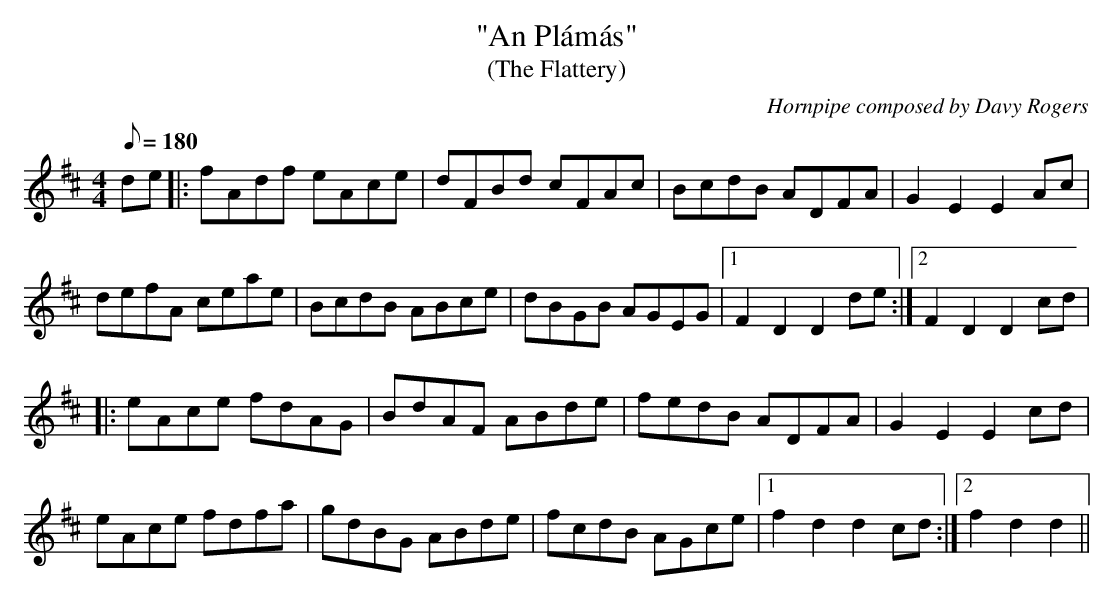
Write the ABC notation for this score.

X:1
T:"An Plámás"
T:(The Flattery)
C:Hornpipe composed by Davy Rogers
L:1/8
Q:180
M:4/4
K:D
de |: fAdf eAce | dFBd cFAc | BcdB ADFA | G2 E2 E2 Ac |
defA ceae | BcdB ABce | dBGB AGEG |1 F2 D2 D2 de :|2 F2 D2 D2 cd |
|: eAce fdAG | BdAF ABde | fedB ADFA | G2 E2 E2 cd |
eAce fdfa | gdBG ABde | fcdB AGce |1 f2 d2 d2 cd :|2 f2 d2 d2 ||
